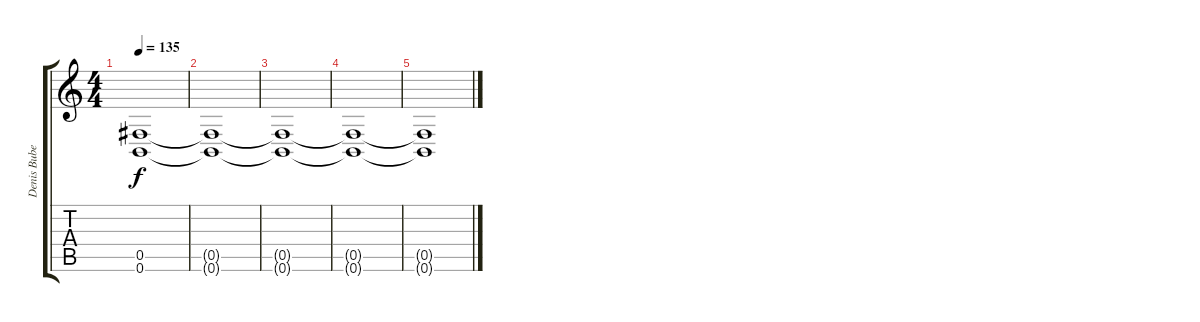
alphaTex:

\track ("Denis Bubel " "Denis Bube") {instrument distortionguitar}
\staff {score tabs}
\tuning (Db4 Ab3 E3 B2 Gb2 B1) {hide}
\ts (4 4)
\tempo 135
\clef g2
\ks c
(0.5{t} 0.6{t}).1{dy f} |
(0.5{t} 0.6{t}).1 |
(0.5{t} 0.6{t}).1 |
(0.5{t} 0.6{t}).1 |
(0.5{t} 0.6{t}).1
